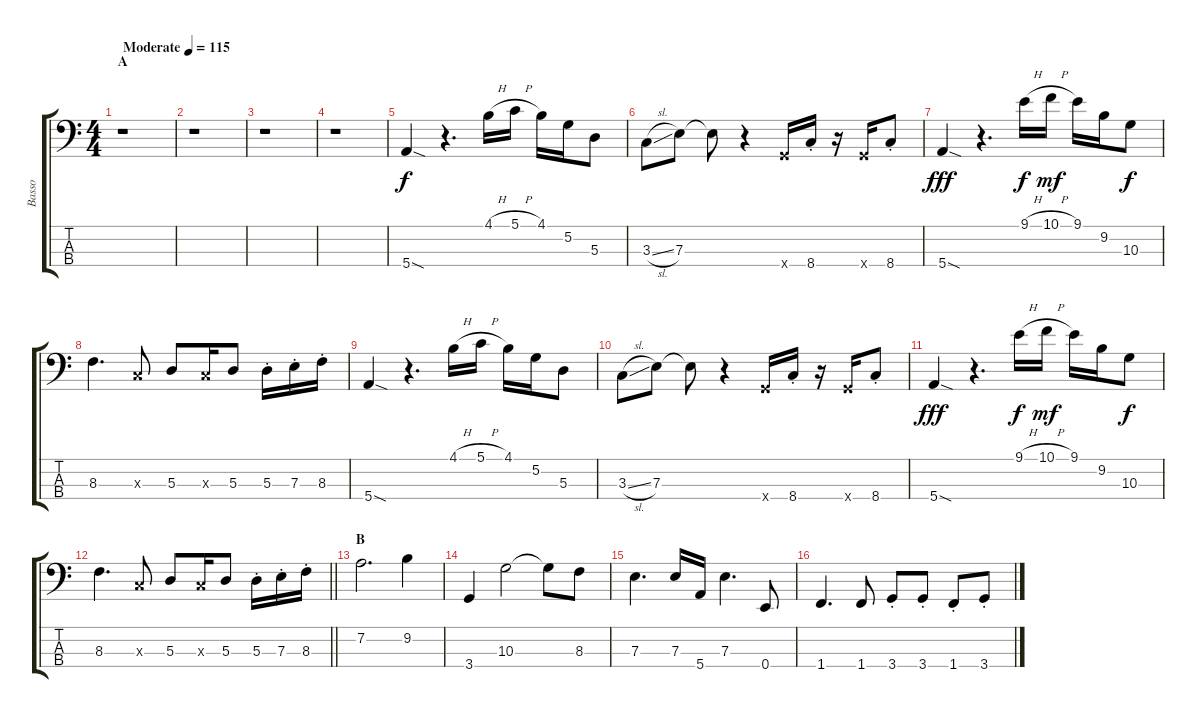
\track ("Basso" "Basso") {instrument electricbasspick}
\staff {score tabs}
\tuning (G2 D2 A1 E1) {hide}
\ts (4 4)
\section ("" "A")
\tempo (115 "Moderate")
\clef f4
\ks c
r.1{dy f instrument electricbasspick} |
r.1 |
r.1 |
r.1 |
5.4{sod}.4 r.4{d} 4.1{h}.16 5.1{h}.16 4.1.16 5.2.16 5.3.8 |
3.3{sl}.8 7.3.8 7.3{t}.8 r.4 3.4{x}.16 8.4{st}.16 r.16 3.4{x}.16 8.4{st}.8 |
5.4{sod}.4{dy fff} r.4{d} 9.1{h}.16{dy f} 10.1{h}.16{dy mf} 9.1.16 9.2.16 10.3.8{dy f} |
8.3.4{d} 3.3{x}.8 5.3.8 3.3{x}.16 5.3.8 5.3{st}.16 7.3{st}.16 8.3{st}.16 |
5.4{sod}.4 r.4{d} 4.1{h}.16 5.1{h}.16 4.1.16 5.2.16 5.3.8 |
3.3{sl}.8 7.3.8 7.3{t}.8 r.4 3.4{x}.16 8.4{st}.16 r.16 3.4{x}.16 8.4{st}.8 |
5.4{sod}.4{dy fff} r.4{d} 9.1{h}.16{dy f} 10.1{h}.16{dy mf} 9.1.16 9.2.16 10.3.8{dy f} |
\barLineRight lightlight
8.3.4{d} 3.3{x}.8 5.3.8 3.3{x}.16 5.3.8 5.3{st}.16 7.3{st}.16 8.3{st}.16 |
\section ("" "B")
7.2.2{d} 9.2.4 |
3.4.4 10.3.2 10.3{t}.8 8.3.8 |
7.3.4{d} 7.3.16 5.4.16 7.3.4{d} 0.4.8 |
1.4.4{d} 1.4.8 3.4{st}.8 3.4{st}.8 1.4{st}.8 3.4{st}.8
